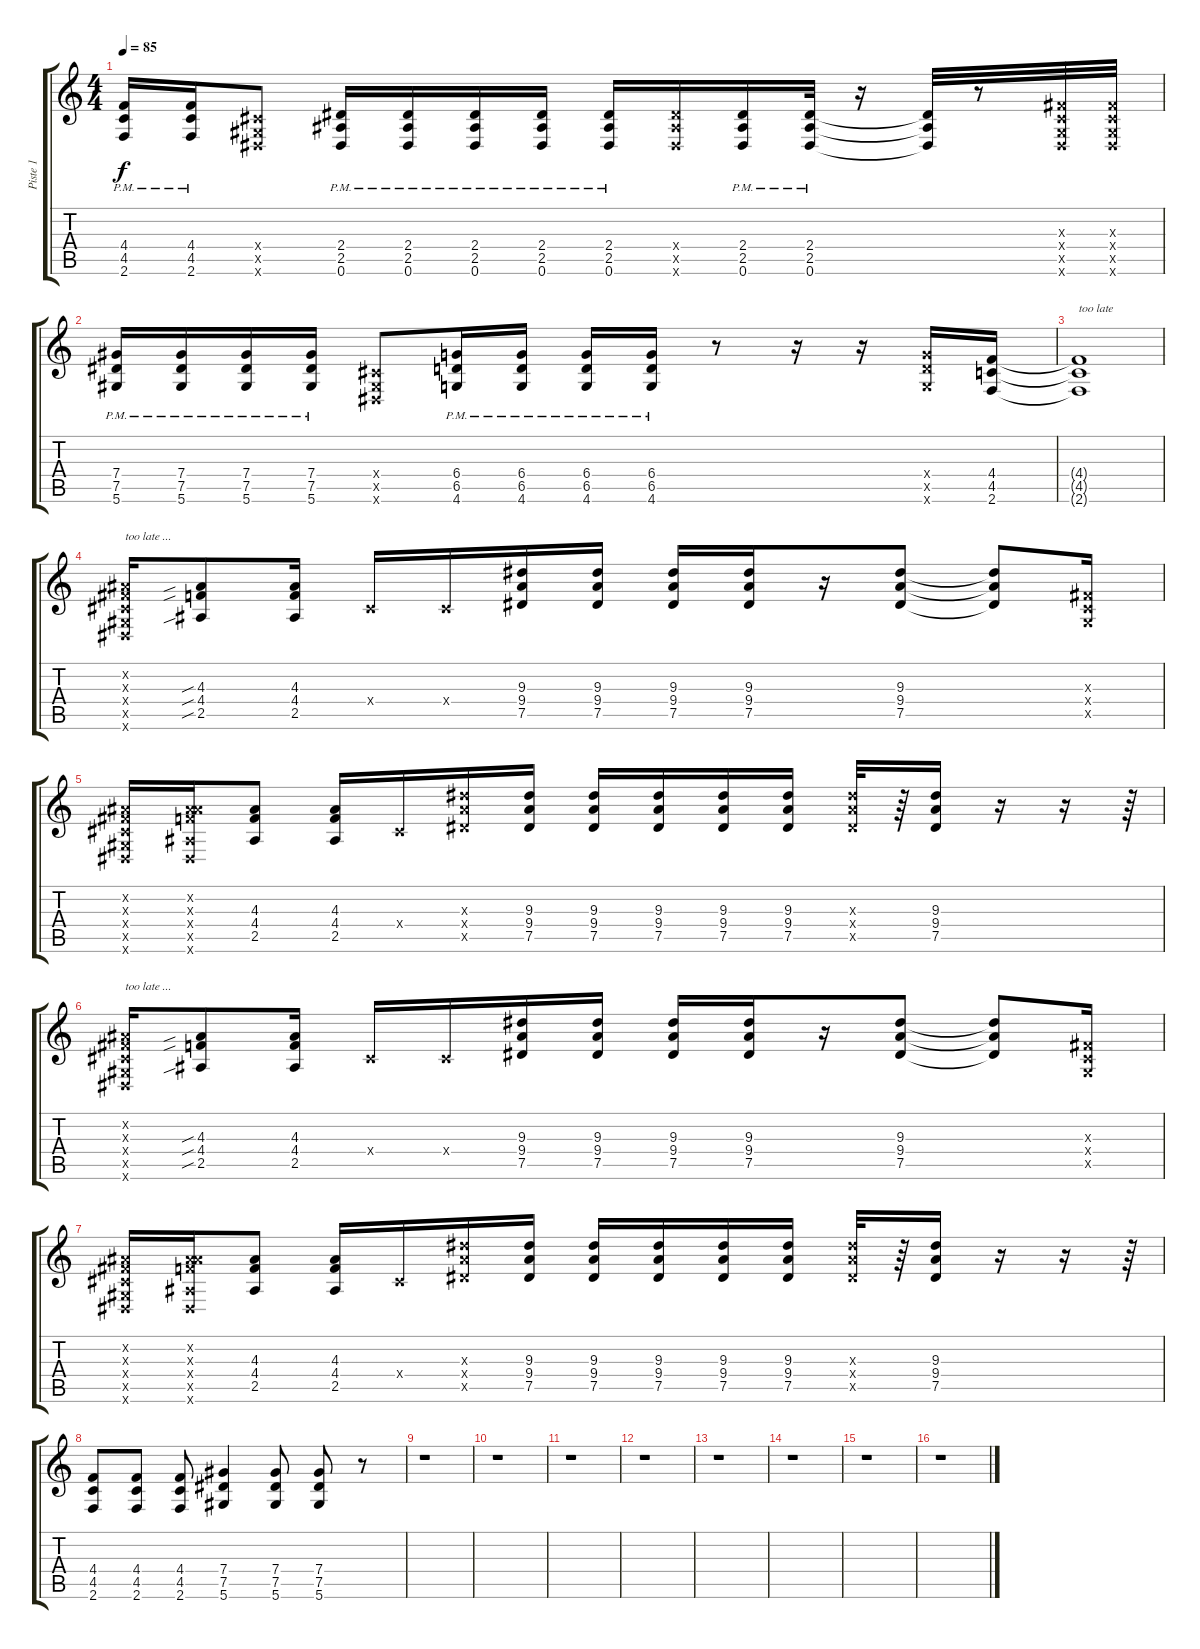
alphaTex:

\track ("Piste 1" "Piste 1") {instrument overdrivenguitar}
\staff {score tabs}
\tuning (Eb4 Bb3 Gb3 Db3 Ab2 Eb2) {hide}
\ts (4 4)
\tempo 85
\clef g2
\ks c
(4.4 4.5{pm} 2.6).16{dy f} (4.4 4.5{pm} 2.6).16 (0.4{x} 0.5{x} 0.6{x}).8 (2.4 2.5{pm} 0.6).16 (2.4 2.5{pm} 0.6).16 (2.4 2.5{pm} 0.6).16 (2.4 2.5{pm} 0.6).16 (2.4 2.5{pm} 0.6).16 (2.4{x} 2.5{x} 0.6{x}).16 (2.4 2.5{pm} 0.6).16 (2.4 2.5{pm} 0.6).32 r.16 (2.4{t} 2.5{t} 0.6{t}).32 r.8 (0.3{x} 0.4{x} 0.5{x} 0.6{x}).32 (0.3{x} 0.4{x} 0.5{x} 0.6{x}).32 |
(7.4 7.5{pm} 5.6).16 (7.4 7.5{pm} 5.6).16 (7.4 7.5{pm} 5.6).16 (7.4 7.5{pm} 5.6).16 (0.4{x} 0.5{x} 0.6{x}).8 (6.4 6.5{pm} 4.6).16 (6.4 6.5{pm} 4.6).16 (6.4 6.5{pm} 4.6).16 (6.4 6.5{pm} 4.6).16 r.8 r.16 r.16 (6.4{x} 6.5{x} 4.6{x}).16 (4.4 4.5 2.6).16 |
(4.4{t} 4.5{t} 2.6{t}).1{txt "too late"} |
(0.2{x} 0.3{x} 0.4{x} 0.5{x} 0.6{x}).16{txt "too late ..."} (4.3{sib} 4.4{sib} 2.5{sib}).8 (4.3 4.4 2.5).16 0.4{x}.16 0.4{x}.16 (9.3 9.4 7.5).16 (9.3 9.4 7.5).16 (9.3 9.4 7.5).16 (9.3 9.4 7.5).16 r.16 (9.3 9.4 7.5).8 (9.3{t} 9.4{t} 7.5{t}).8 (0.3{x} 0.4{x} 0.5{x}).16 |
(0.2{x} 0.3{x} 0.4{x} 0.5{x} 0.6{x}).16 (0.2{x} 4.3{x} 4.4{x} 2.5{x} 0.6{x}).16 (4.3 4.4 2.5).8 (4.3 4.4 2.5).16 0.4{x}.16 (9.3{x} 9.4{x} 7.5{x}).16 (9.3 9.4 7.5).16 (9.3 9.4 7.5).16 (9.3 9.4 7.5).16 (9.3 9.4 7.5).16 (9.3 9.4 7.5).16 (9.3{x} 9.4{x} 7.5{x}).32 r.64 (9.3 9.4 7.5).16 r.16 r.16 r.64 |
(0.2{x} 0.3{x} 0.4{x} 0.5{x} 0.6{x}).16{txt "too late ..."} (4.3{sib} 4.4{sib} 2.5{sib}).8 (4.3 4.4 2.5).16 0.4{x}.16 0.4{x}.16 (9.3 9.4 7.5).16 (9.3 9.4 7.5).16 (9.3 9.4 7.5).16 (9.3 9.4 7.5).16 r.16 (9.3 9.4 7.5).8 (9.3{t} 9.4{t} 7.5{t}).8 (0.3{x} 0.4{x} 0.5{x}).16 |
(0.2{x} 0.3{x} 0.4{x} 0.5{x} 0.6{x}).16 (0.2{x} 4.3{x} 4.4{x} 2.5{x} 0.6{x}).16 (4.3 4.4 2.5).8 (4.3 4.4 2.5).16 0.4{x}.16 (9.3{x} 9.4{x} 7.5{x}).16 (9.3 9.4 7.5).16 (9.3 9.4 7.5).16 (9.3 9.4 7.5).16 (9.3 9.4 7.5).16 (9.3 9.4 7.5).16 (9.3{x} 9.4{x} 7.5{x}).32 r.64 (9.3 9.4 7.5).16 r.16 r.16 r.64 |
(4.4 4.5 2.6).8 (4.4 4.5 2.6).8 (4.4 4.5 2.6).8 (7.4 7.5 5.6).4 (7.4 7.5 5.6).8 (7.4 7.5 5.6).8 r.8 |
r.1 |
r.1 |
r.1 |
r.1 |
r.1 |
r.1 |
r.1 |
r.1
